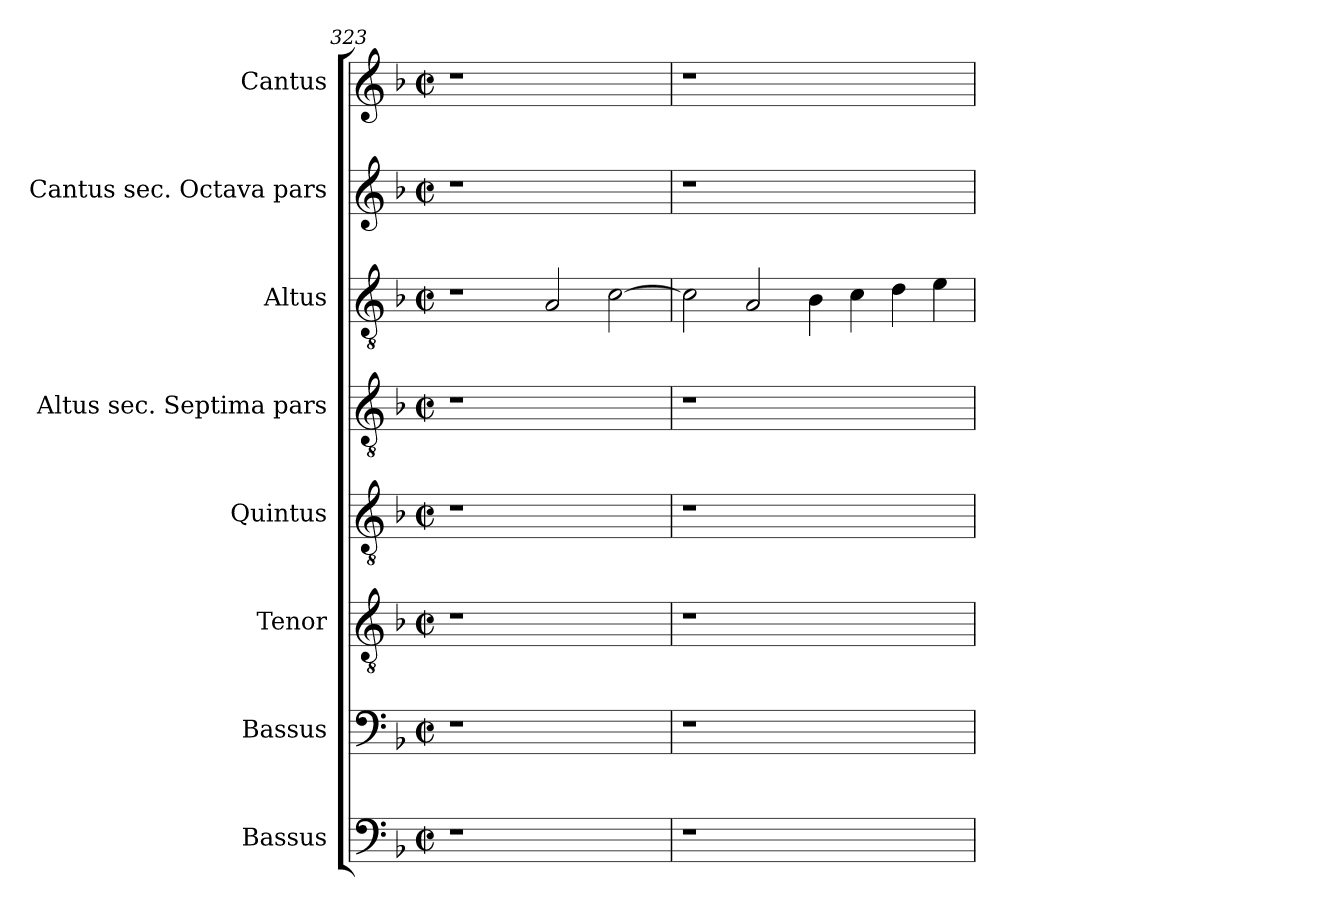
**kern	**kern	**kern	**kern	**kern	**kern	**kern	**kern
*part8	*part7	*part6	*part5	*part4	*part3	*part2	*part1
*staff8	*staff7	*staff6	*staff5	*staff4	*staff3	*staff2	*staff1
*I"Bassus	*I"Bassus	*I"Tenor	*I"Quintus	*I"Altus sec. Septima pars	*I"Altus	*I"Cantus sec. Octava pars	*I"Cantus
*	*I'Bassus	*I'Tenor	*I'Quintus	*	*I'Altus	*	*I'Cantus
!!LO:LB:g=z
*clefF4	*clefF4	*clefGv2	*clefGv2	*clefGv2	*clefGv2	*clefG2	*clefG2
*k[b-]	*k[b-]	*k[b-]	*k[b-]	*k[b-]	*k[b-]	*k[b-]	*k[b-]
*F:	*F:	*F:	*F:	*F:	*F:	*F:	*F:
*M2/2	*M2/2	*M2/2	*M2/2	*M2/2	*M2/2	*M2/2	*M2/2
*met(c|)	*met(c|)	*met(c|)	*met(c|)	*met(c|)	*met(c|)	*met(c|)	*met(c|)
=323	=323	=323	=323	=323	=323	=323	=323
1r	1r	1r	1r	1r	1r	1r	1r
1ryy	1ryy	1ryy	1ryy	1ryy	2A/	1ryy	1ryy
.	.	.	.	.	[>2c\	.	.
=324	=324	=324	=324	=324	=324	=324	=324
1r	1r	1r	1r	1r	2c\]	1r	1r
.	.	.	.	.	2A/	.	.
1ryy	1ryy	1ryy	1ryy	1ryy	4B-\	1ryy	1ryy
.	.	.	.	.	4c\	.	.
.	.	.	.	.	4d\	.	.
.	.	.	.	.	4e\	.	.
=	=	=	=	=	=	=	=
*-	*-	*-	*-	*-	*-	*-	*-
